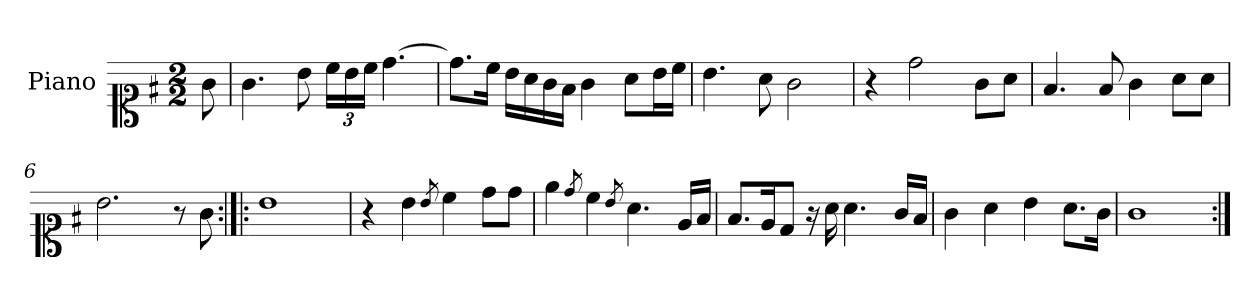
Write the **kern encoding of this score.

**kern
*part1
*staff1
*I"Piano
*I'Pno.
*clefC1
*k[f#]
*M2/2
=
8g\
=1
4.g\
8b\
*Xbrackettup
24cc\LL
24b\
24cc\JJ
[4.dd\
=2
8.dd\L]
16cc\Jk
16b\LL
16a\
16g\
16f#\JJ
4g\
8a\L
16b\L
16cc\JJ
=3
4.b\
8a\
2g\
=4
4r
2dd\
8g\L
8a\J
=5
4.f#/
8f#/
4g\
8a\L
8a\J
=6
2.b\
8r
8g\
=7:|!|:
1b
!!LO:LB:g=z
=8
4r
4b\
8qb/
4cc\
8dd\L
8dd\J
=9
4ee\
8qdd/
4cc\
8qb/
4.a\
16e/LL
16f#/JJ
=10
8.f#/L
16e/K
8d/J
16r
16a\
4.a\
16g/LL
16f#/JJ
=11
4g\
4a\
4b\
8.a\L
16g\Jk
=12
1g
=:|!
*-
